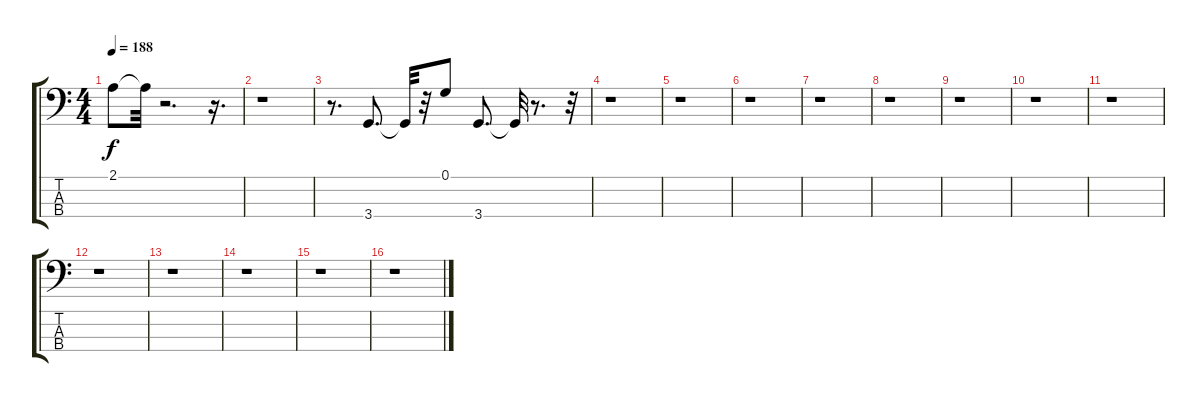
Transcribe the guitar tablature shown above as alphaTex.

\track "" {instrument slapbass2}
\staff {score tabs}
\tuning (G2 D2 A1 E1) {hide}
\ts (4 4)
\tempo 188
\clef f4
\ks c
2.1{t}.8{dy f} 2.1{t}.32 r.2{d} r.16{d} |
r.1 |
r.8{d} 3.4.8{d} 3.4{t}.32 r.32 0.1.8 3.4.8{d} 3.4{t}.32 r.8{d} r.32 |
r.1 |
r.1 |
r.1 |
r.1 |
r.1 |
r.1 |
r.1 |
r.1 |
r.1 |
r.1 |
r.1 |
r.1 |
r.1
